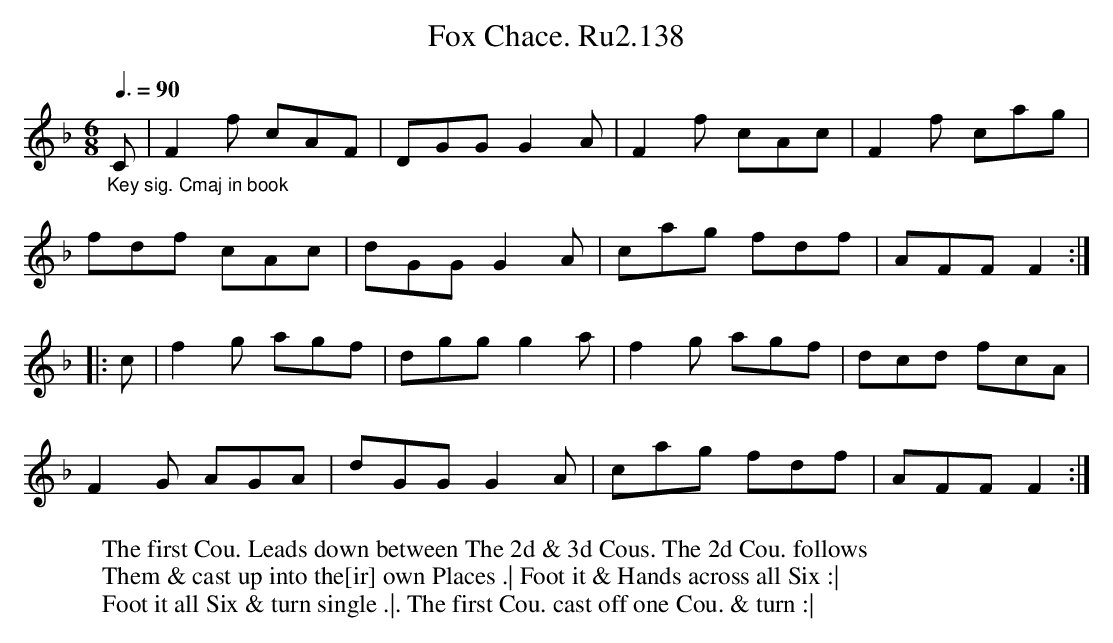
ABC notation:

X:1
T:Fox Chace. Ru2.138
M:6/8
L:1/8
W:The first Cou. Leads down between The 2d & 3d Cous. The 2d Cou. follows
W:Them & cast up into the[ir] own Places .| Foot it & Hands across all Six :|
W:Foot it all Six & turn single .|. The first Cou. cast off one Cou. & turn :|
Q:3/8=90
K:F
"_Key sig. Cmaj in book"
C | F2f cAF | DGG G2A | F2f cAc | F2f cag |
fdf cAc | dGG G2A | cag fdf | AFF F2 :|
|: c | f2g agf | dgg g2a | f2g agf | dcd fcA |
F2G AGA | dGG G2A | cag fdf | AFF F2 :|
